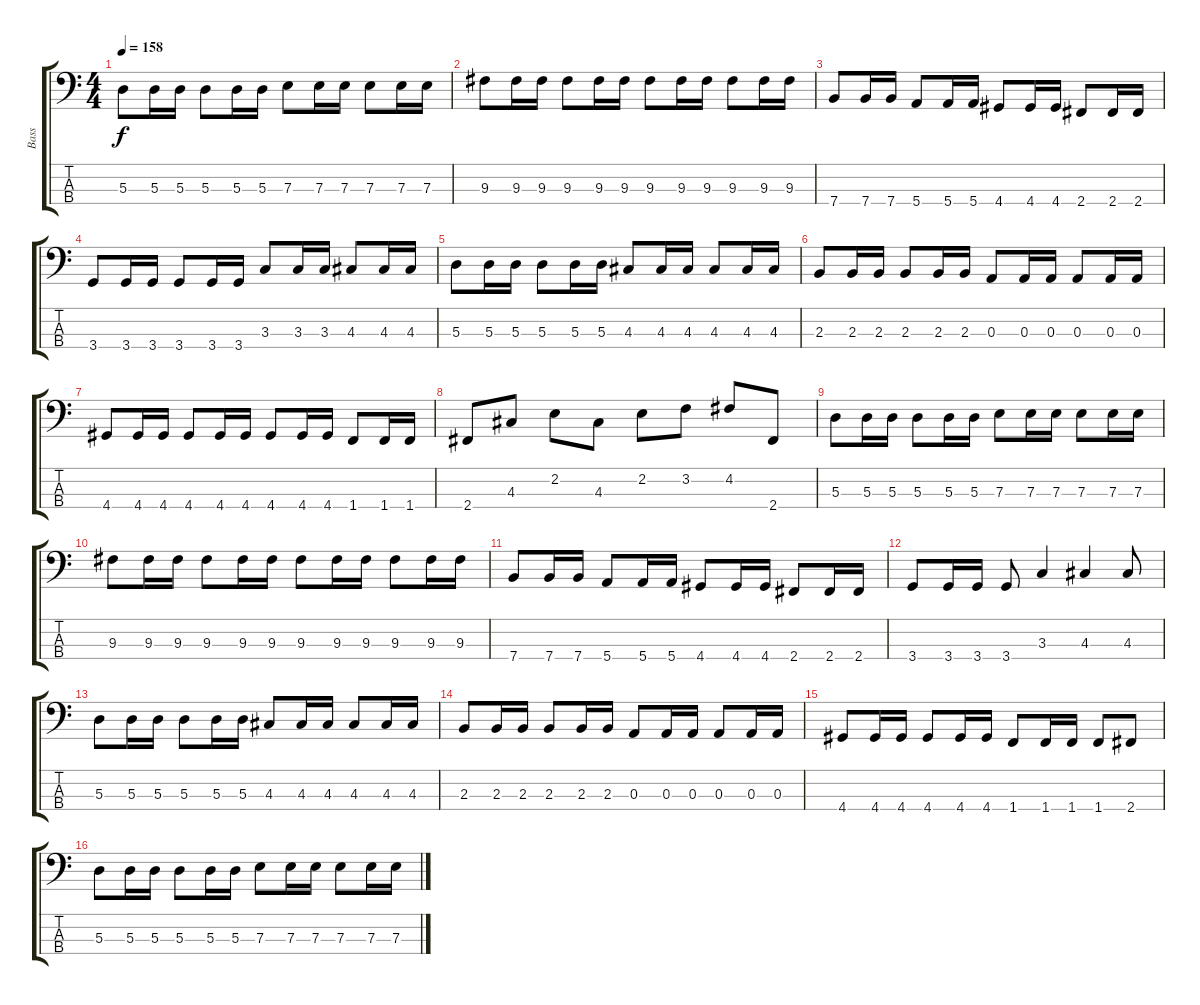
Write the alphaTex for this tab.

\track ("Bass" "Bass") {instrument electricbasspick}
\staff {score tabs}
\tuning (G2 D2 A1 E1) {hide}
\ts (4 4)
\section ("" "")
\tempo 158
\clef f4
\ks c
5.3.8{dy f} 5.3.16 5.3.16 5.3.8 5.3.16 5.3.16 7.3.8 7.3.16 7.3.16 7.3.8 7.3.16 7.3.16 |
9.3.8 9.3.16 9.3.16 9.3.8 9.3.16 9.3.16 9.3.8 9.3.16 9.3.16 9.3.8 9.3.16 9.3.16 |
7.4.8 7.4.16 7.4.16 5.4.8 5.4.16 5.4.16 4.4.8 4.4.16 4.4.16 2.4.8 2.4.16 2.4.16 |
3.4.8 3.4.16 3.4.16 3.4.8 3.4.16 3.4.16 3.3.8 3.3.16 3.3.16 4.3.8 4.3.16 4.3.16 |
5.3.8 5.3.16 5.3.16 5.3.8 5.3.16 5.3.16 4.3.8 4.3.16 4.3.16 4.3.8 4.3.16 4.3.16 |
2.3.8 2.3.16 2.3.16 2.3.8 2.3.16 2.3.16 0.3.8 0.3.16 0.3.16 0.3.8 0.3.16 0.3.16 |
4.4.8 4.4.16 4.4.16 4.4.8 4.4.16 4.4.16 4.4.8 4.4.16 4.4.16 1.4.8 1.4.16 1.4.16 |
2.4.8 4.3.8 2.2.8 4.3.8 2.2.8 3.2.8 4.2.8 2.4.8 |
\section ("" "")
5.3.8 5.3.16 5.3.16 5.3.8 5.3.16 5.3.16 7.3.8 7.3.16 7.3.16 7.3.8 7.3.16 7.3.16 |
9.3.8 9.3.16 9.3.16 9.3.8 9.3.16 9.3.16 9.3.8 9.3.16 9.3.16 9.3.8 9.3.16 9.3.16 |
7.4.8 7.4.16 7.4.16 5.4.8 5.4.16 5.4.16 4.4.8 4.4.16 4.4.16 2.4.8 2.4.16 2.4.16 |
3.4.8 3.4.16 3.4.16 3.4.8 3.3.4 4.3.4 4.3.8 |
5.3.8 5.3.16 5.3.16 5.3.8 5.3.16 5.3.16 4.3.8 4.3.16 4.3.16 4.3.8 4.3.16 4.3.16 |
2.3.8 2.3.16 2.3.16 2.3.8 2.3.16 2.3.16 0.3.8 0.3.16 0.3.16 0.3.8 0.3.16 0.3.16 |
4.4.8 4.4.16 4.4.16 4.4.8 4.4.16 4.4.16 1.4.8 1.4.16 1.4.16 1.4.8 2.4.8 |
5.3.8 5.3.16 5.3.16 5.3.8 5.3.16 5.3.16 7.3.8 7.3.16 7.3.16 7.3.8 7.3.16 7.3.16
